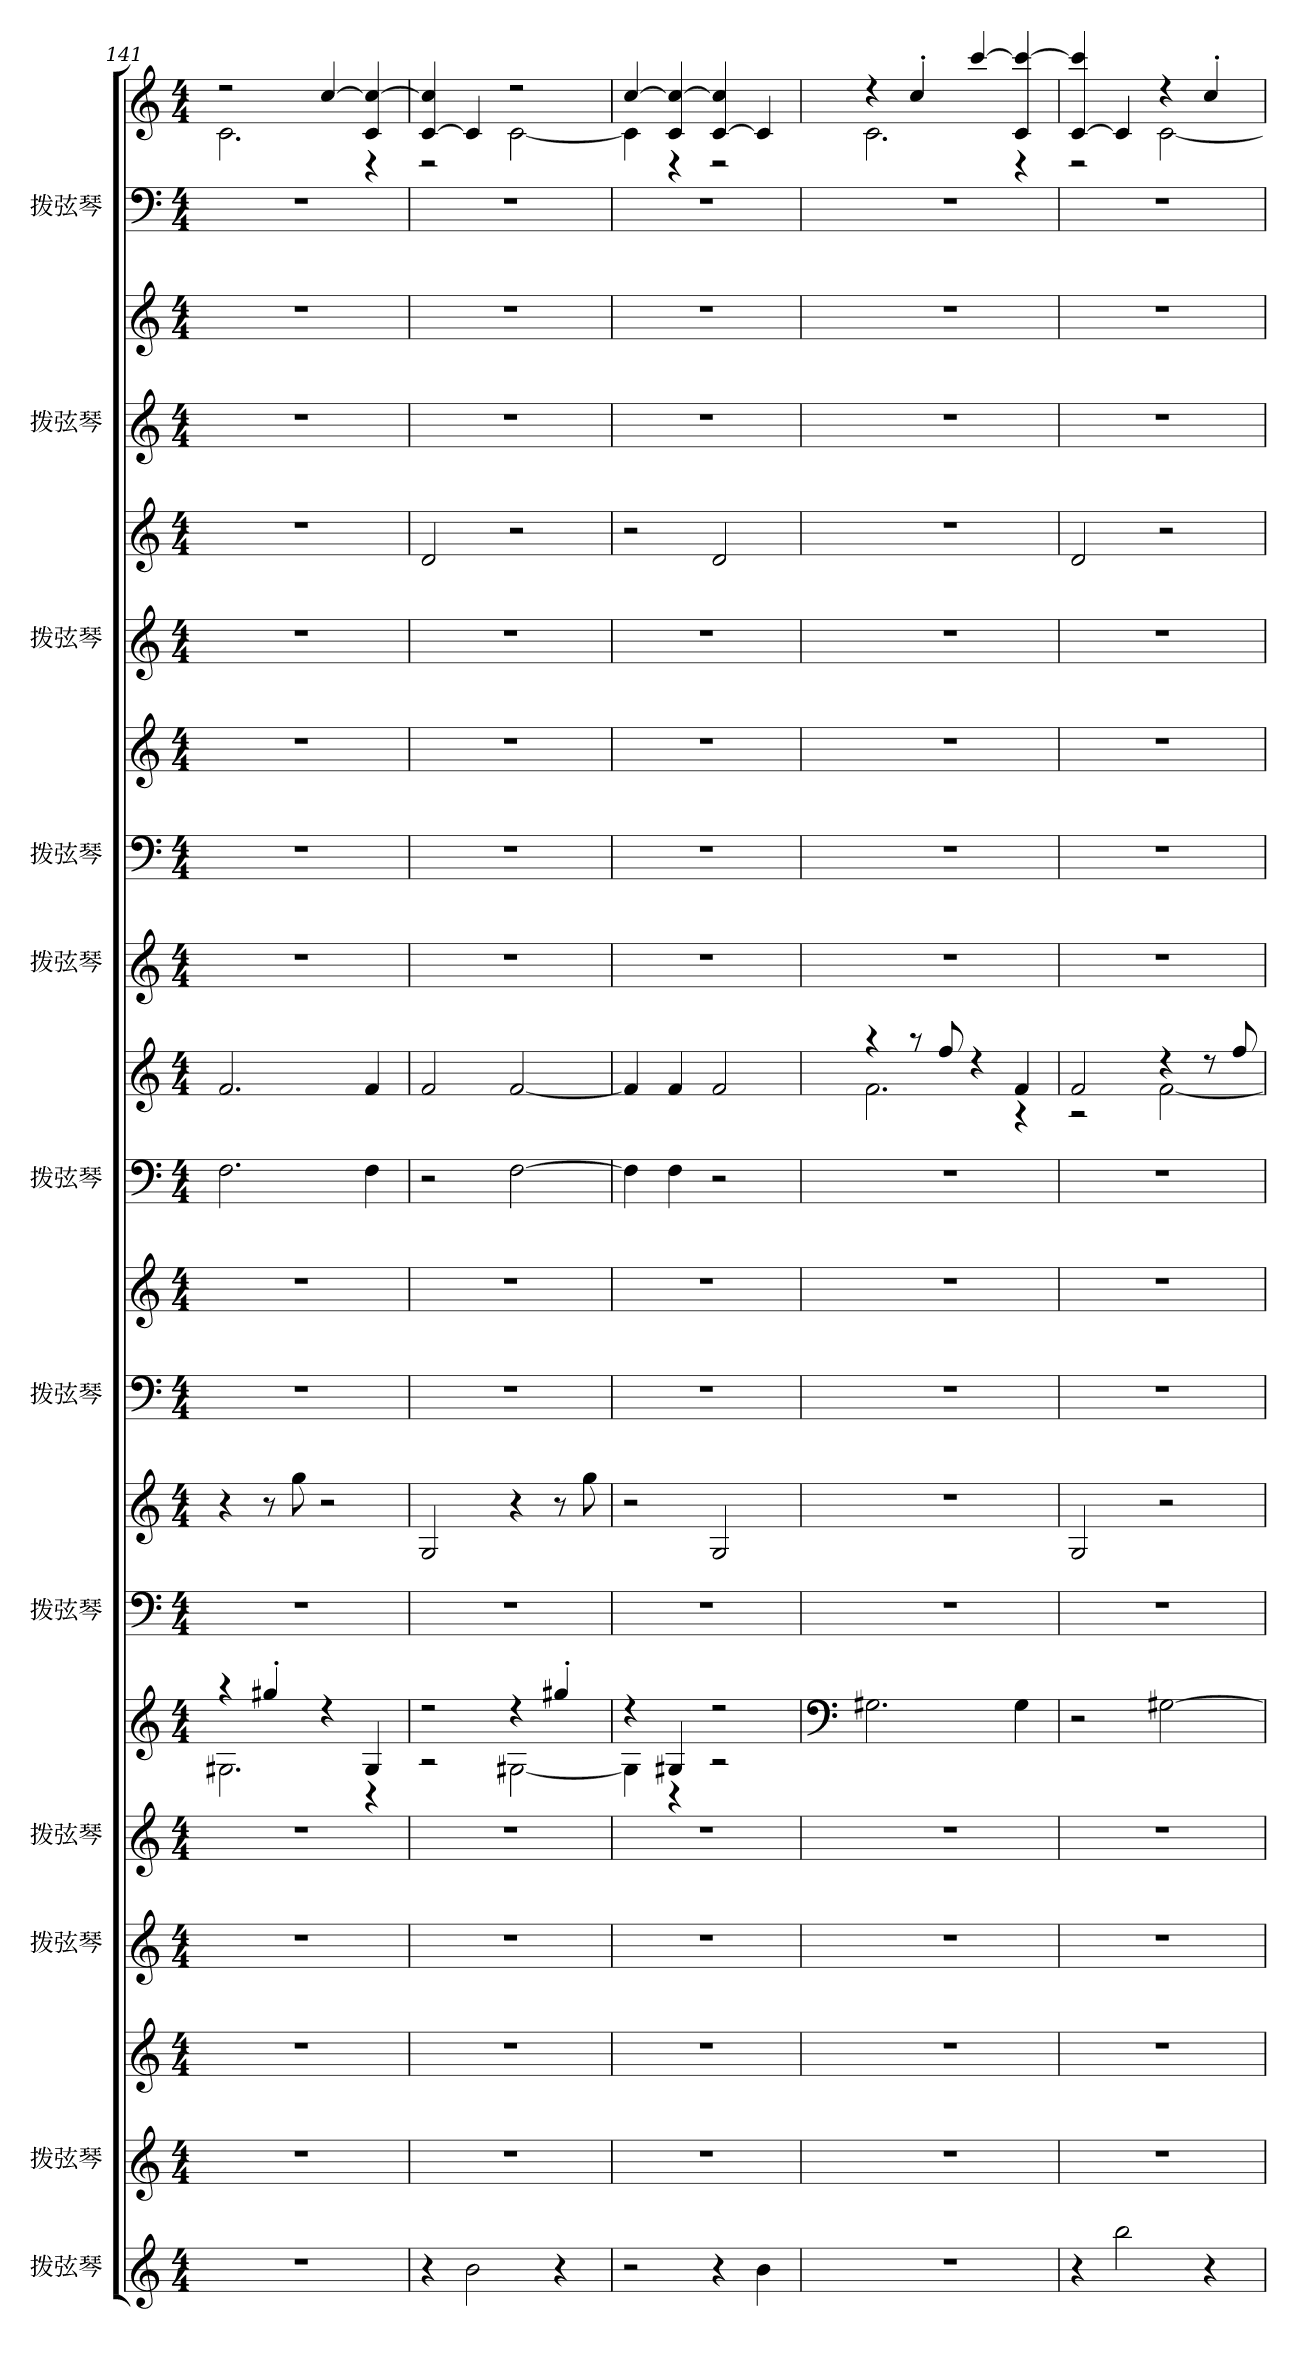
**kern	**kern	**kern	**kern	**kern	**kern	**kern	**kern	**kern	**kern	**kern	**kern	**kern	**kern	**kern	**kern	**kern	**kern	**kern	**kern	**kern
*part12	*part11	*part11	*part10	*part9	*part9	*part8	*part8	*part7	*part7	*part6	*part6	*part5	*part4	*part4	*part3	*part3	*part2	*part2	*part1	*part1
*staff21	*staff20	*staff19	*staff18	*staff17	*staff16	*staff15	*staff14	*staff13	*staff12	*staff11	*staff10	*staff9	*staff8	*staff7	*staff6	*staff5	*staff4	*staff3	*staff2	*staff1
*I"拨弦琴	*I"拨弦琴	*	*I"拨弦琴	*I"拨弦琴	*	*I"拨弦琴	*	*I"拨弦琴	*	*I"拨弦琴	*	*I"拨弦琴	*I"拨弦琴	*	*I"拨弦琴	*	*I"拨弦琴	*	*I"拨弦琴	*
*clefG2	*clefG2	*clefG2	*clefG2	*clefG2	*clefG2	*clefF4	*clefG2	*clefF4	*clefG2	*clefF4	*clefG2	*clefG2	*clefF4	*clefG2	*clefG2	*clefG2	*clefG2	*clefG2	*clefF4	*clefG2
*k[]	*k[]	*k[]	*k[]	*k[]	*k[]	*k[]	*k[]	*k[]	*k[]	*k[]	*k[]	*k[]	*k[]	*k[]	*k[]	*k[]	*k[]	*k[]	*k[]	*k[]
*M4/4	*M4/4	*M4/4	*M4/4	*M4/4	*M4/4	*M4/4	*M4/4	*M4/4	*M4/4	*M4/4	*M4/4	*M4/4	*M4/4	*M4/4	*M4/4	*M4/4	*M4/4	*M4/4	*M4/4	*M4/4
=141	=141	=141	=141	=141	=141	=141	=141	=141	=141	=141	=141	=141	=141	=141	=141	=141	=141	=141	=141	=141
*	*	*	*	*	*^	*	*	*	*	*	*	*	*	*	*	*	*	*	*	*^
1r	1r	1r	1r	1r	4r	2.G#X\	1r	4r	1r	1r	2.F\	2.f/	1r	1r	1r	1r	1r	1r	1r	1r	2r	2.c\
.	.	.	.	.	4gg#X'/	.	.	8r	.	.	.	.	.	.	.	.	.	.	.	.	.	.
.	.	.	.	.	.	.	.	8gg\	.	.	.	.	.	.	.	.	.	.	.	.	.	.
.	.	.	.	.	4r	.	.	2r	.	.	.	.	.	.	.	.	.	.	.	.	[4cc/	.
.	.	.	.	.	4G#/	4r	.	.	.	.	4F\	4f/	.	.	.	.	.	.	.	.	4c/ 4cc/_	4r
=142	=142	=142	=142	=142	=142	=142	=142	=142	=142	=142	=142	=142	=142	=142	=142	=142	=142	=142	=142	=142	=142	=142
4r	1r	1r	1r	1r	2r	2r	1r	2G/	1r	1r	2r	2f/	1r	1r	1r	1r	2d/	1r	1r	1r	[4c/ 4cc/]	2r
2b\	.	.	.	.	.	.	.	.	.	.	.	.	.	.	.	.	.	.	.	.	4c/]	.
.	.	.	.	.	4r	[2G#X\	.	4r	.	.	[2F\	[2f/	.	.	.	.	2r	.	.	.	2r	[2c\
4r	.	.	.	.	4gg#X'/	.	.	8r	.	.	.	.	.	.	.	.	.	.	.	.	.	.
.	.	.	.	.	.	.	.	8gg\	.	.	.	.	.	.	.	.	.	.	.	.	.	.
=143	=143	=143	=143	=143	=143	=143	=143	=143	=143	=143	=143	=143	=143	=143	=143	=143	=143	=143	=143	=143	=143	=143
2r	1r	1r	1r	1r	4r	4G#\]	1r	2r	1r	1r	4F\]	4f/]	1r	1r	1r	1r	2r	1r	1r	1r	[4cc/	4c\]
.	.	.	.	.	4G#X/	4r	.	.	.	.	4F\	4f/	.	.	.	.	.	.	.	.	4c/ 4cc/_	4r
4r	.	.	.	.	2r	2r	.	2G/	.	.	2r	2f/	.	.	.	.	2d/	.	.	.	[4c/ 4cc/]	2r
4b\	.	.	.	.	.	.	.	.	.	.	.	.	.	.	.	.	.	.	.	.	4c/]	.
*	*	*	*	*	*v	*v	*	*	*	*	*	*	*	*	*	*	*	*	*	*	*	*
=144	=144	=144	=144	=144	=144	=144	=144	=144	=144	=144	=144	=144	=144	=144	=144	=144	=144	=144	=144	=144	=144
*	*	*	*	*	*clefF4	*	*	*	*	*	*	*	*	*	*	*	*	*	*	*	*
*	*	*	*	*	*	*	*	*	*	*	*^	*	*	*	*	*	*	*	*	*	*
1r	1r	1r	1r	1r	2.G#X\	1r	1r	1r	1r	1r	4r	2.f\	1r	1r	1r	1r	1r	1r	1r	1r	4r	2.c\
.	.	.	.	.	.	.	.	.	.	.	8r	.	.	.	.	.	.	.	.	.	4cc'/	.
.	.	.	.	.	.	.	.	.	.	.	8ff/	.	.	.	.	.	.	.	.	.	.	.
.	.	.	.	.	.	.	.	.	.	.	4r	.	.	.	.	.	.	.	.	.	[4ccc/	.
.	.	.	.	.	4G#\	.	.	.	.	.	4f/	4r	.	.	.	.	.	.	.	.	4c/ 4ccc/_	4r
!!LO:PB:g=z	!!
=145	=145	=145	=145	=145	=145	=145	=145	=145	=145	=145	=145	=145	=145	=145	=145	=145	=145	=145	=145	=145	=145	=145
4r	1r	1r	1r	1r	2r	1r	2G/	1r	1r	1r	2f/	2r	1r	1r	1r	1r	2d/	1r	1r	1r	[4c/ 4ccc/]	2r
2bb\	.	.	.	.	.	.	.	.	.	.	.	.	.	.	.	.	.	.	.	.	4c/]	.
.	.	.	.	.	[2G#X\	.	2r	.	.	.	4r	[2f\	.	.	.	.	2r	.	.	.	4r	[2c\
4r	.	.	.	.	.	.	.	.	.	.	8r	.	.	.	.	.	.	.	.	.	4cc'/	.
.	.	.	.	.	.	.	.	.	.	.	8ff/	.	.	.	.	.	.	.	.	.	.	.
*	*	*	*	*	*	*	*	*	*	*	*v	*v	*	*	*	*	*	*	*	*	*v	*v
=	=	=	=	=	=	=	=	=	=	=	=	=	=	=	=	=	=	=	=	=
*-	*-	*-	*-	*-	*-	*-	*-	*-	*-	*-	*-	*-	*-	*-	*-	*-	*-	*-	*-	*-
